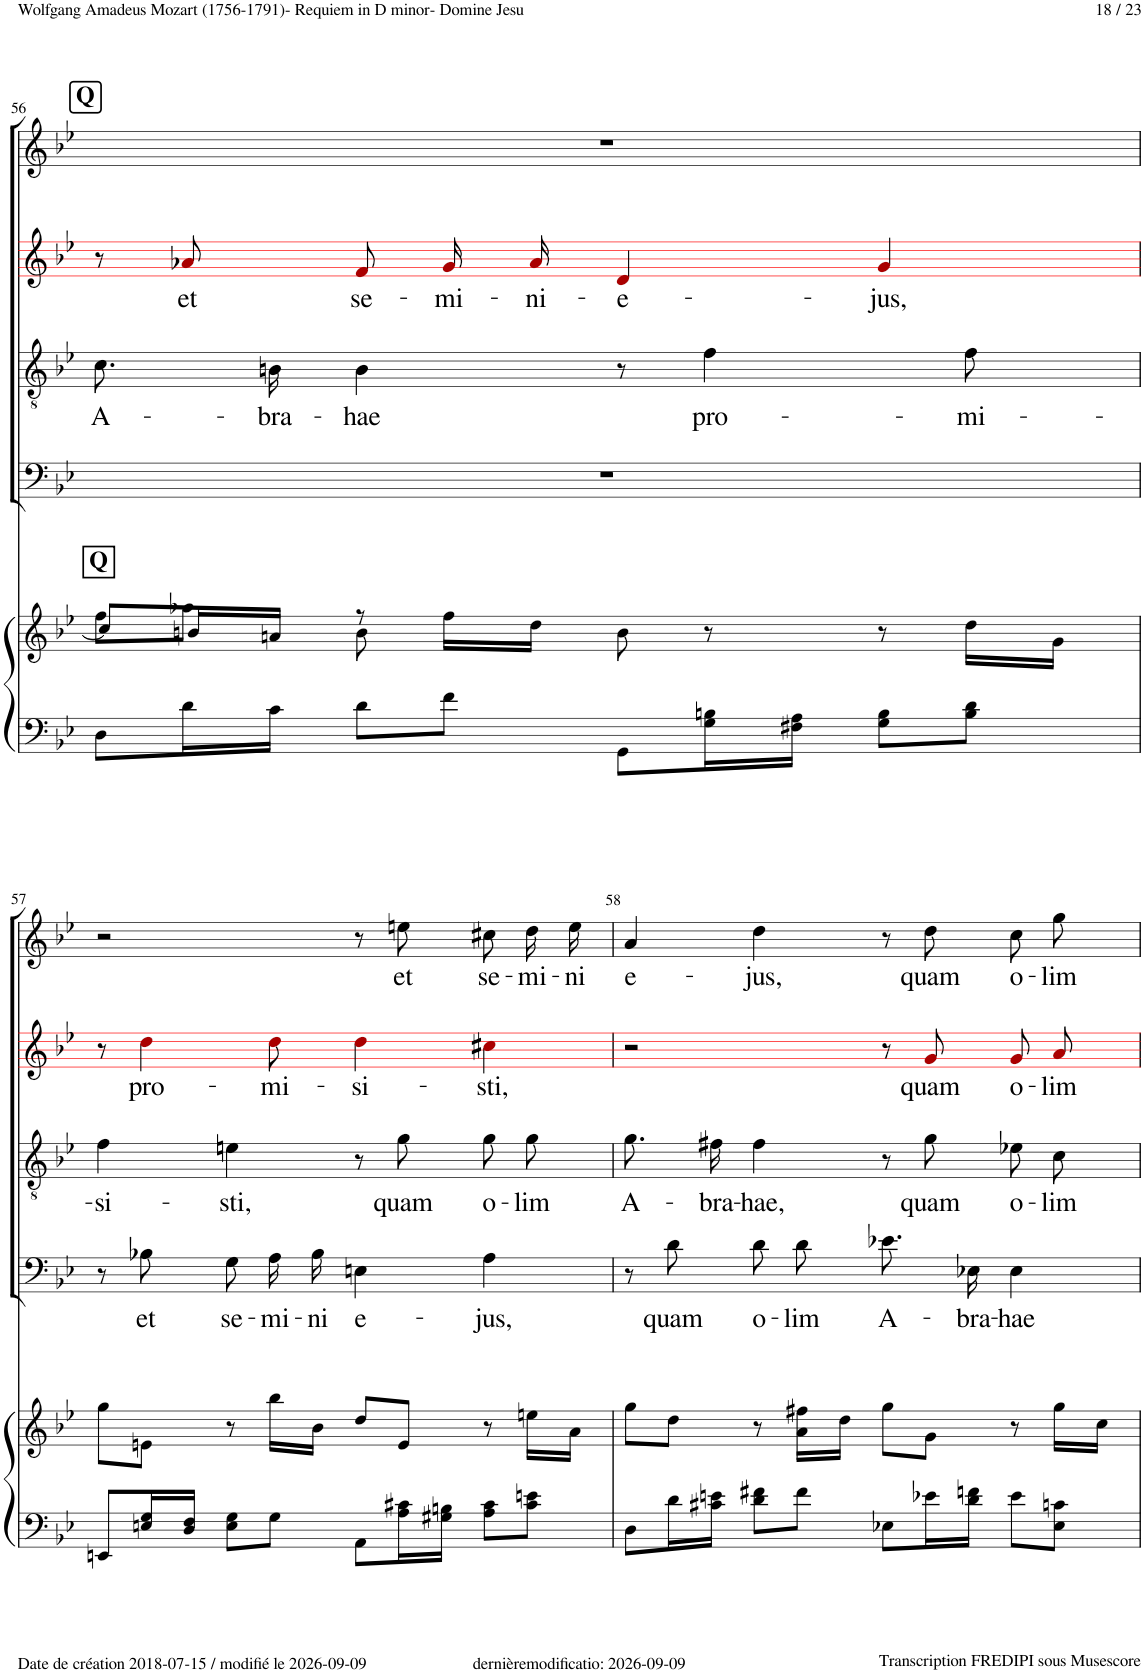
**kern	**kern	**kern	**text	**kern	**text	**kern	**text	**kern	**text
*part5	*part5	*part4	*part4	*part3	*part3	*part2	*part2	*part1	*part1
*staff6	*staff5	*staff4	*staff4	*staff3	*staff3	*staff2	*staff2	*staff1	*staff1
*I"Piano	*	*I"Bass	*	*I"Tenor	*	*I"Alto	*	*I"Soprano	*
*I'Pno	*	*	*	*	*	*	*	*	*
!!LO:PB:g=z
*clefF4	*clefG2	*clefF4	*	*clefGv2	*	*clefG2	*	*clefG2	*
*	*	*	*	*	*	*ITrd1c2	*	*	*
*k[b-e-]	*k[b-e-]	*k[b-e-]	*	*k[b-e-]	*	*k[b-e-]	*	*k[b-e-]	*
*M4/4	*M4/4	*M4/4	*	*M4/4	*	*M4/4	*	*M4/4	*
*met(c)	*met(c)	*met(c)	*	*met(c)	*	*met(c)	*	*met(c)	*
!!LO:REH:place=s1:a:B:cj:fs=14:t=Q
=56	=56	=56	=56	=56	=56	=56	=56	=56	=56
*	*^	*	*	*	*	*	*	*	*
!	!LO:TX:a:B:t=Q	!	!	!	!	!	!	!	!	!
!	!	!	!	!	!	!LO:LY:b	!	!	!	!
8D\L	8cc/L]	8ff\L	1r	.	8.c!\L	A-	8r	.	1r	.
!	!	!	!	!	!	!	!	!LO:LY:b	!	!
16d\L	16bn/L	8aa-X\J	.	.	.	.	8a-X!i/	et	.	.
!	!	!	!	!	!	!LO:LY:b	!	!	!	!
16c\JJ	16an/JJ	.	.	.	16Bn!\Jk	-bra-	.	.	.	.
!	!	!	!	!	!	!LO:LY:b	!	!LO:LY:b	!	!
8d\L	8r	8b\	.	.	4B!\	-hae	8f!i/L	se-	.	.
!	!	!	!	!	!	!	!	!LO:LY:b	!	!
8f\J	16ff\LL	2ryy	.	.	.	.	16g!i/L	-mi-	.	.
!	!	!	!	!	!	!	!	!LO:LY:b	!	!
.	16dd\JJ	.	.	.	.	.	16a-!i/JJ	-ni-	.	.
!	!	!	!	!	!	!	!	!LO:LY:b	!	!
8GG\L	8b\	.	.	.	8r	.	4d!i/	-e-	.	.
!	!	!	!	!	!	!LO:LY:b	!	!	!	!
16G\ 16Bn\L	8r	.	.	.	4f!\	pro-	.	.	.	.
16F#X\ 16A\JJ	.	.	.	.	.	.	.	.	.	.
!	!	!	!	!	!	!	!	!LO:LY:b	!	!
8G\ 8B\L	8r	.	.	.	.	.	4g!i/	-jus,	.	.
!	!	!	!	!	!	!LO:LY:b	!	!	!	!
8B\ 8d\J	16dd\LL	8ryy	.	.	8f!\	-mi-	.	.	.	.
.	16g\JJ	.	.	.	.	.	.	.	.	.
*	*v	*v	*	*	*	*	*	*	*	*
!!LO:LB:g=z
=57	=57	=57	=57	=57	=57	=57	=57	=57	=57
!	!	!	!	!	!LO:LY:b	!	!	!	!
8EEn/L	8gg\L	8r	.	4f!\	-si-	8r	.	2r	.
!	!	!	!LO:LY:b	!	!	!	!LO:LY:b	!	!
16En/ 16G/L	8en\J	8B-X!\	et	.	.	4dd!i\	pro-	.	.
16D/ 16F/JJ	.	.	.	.	.	.	.	.	.
!	!	!	!LO:LY:b	!	!LO:LY:b	!	!	!	!
8E\ 8G\L	8r	8G!\L	se-	4en!\	-sti,	.	.	.	.
!	!	!	!LO:LY:b	!	!	!	!LO:LY:b	!	!
8G\J	16bb-\LL	16A!\L	-mi-	.	.	8dd!i\	-mi-	.	.
!	!	!	!LO:LY:b	!	!	!	!	!	!
.	16b-\JJ	16B-!\JJ	-ni	.	.	.	.	.	.
!	!	!	!LO:LY:b	!	!	!	!LO:LY:b	!	!
8AA\L	8dd/L	4En!\	e-	8r	.	4dd!i\	-si-	8r	.
!	!	!	!	!	!LO:LY:b	!	!	!	!LO:LY:b
16A\ 16c#X\L	8e/J	.	.	8g!\	quam	.	.	8een!\	et
16G#X\ 16Bn\JJ	.	.	.	.	.	.	.	.	.
!	!	!	!LO:LY:b	!	!LO:LY:b	!	!LO:LY:b	!	!LO:LY:b
8A\ 8c#\L	8r	4A!\	-jus,	8g!\L	o-	4cc#X!i\	-sti,	8cc#X!\L	se-
!	!	!	!	!	!LO:LY:b	!	!	!	!LO:LY:b
8c#\ 8en\J	16een\LL	.	.	8g!\J	-lim	.	.	16dd!\L	-mi-
!	!	!	!	!	!	!	!	!	!LO:LY:b
.	16a\JJ	.	.	.	.	.	.	16ee!\JJ	-ni
=58	=58	=58	=58	=58	=58	=58	=58	=58	=58
!	!	!	!	!	!LO:LY:b	!	!	!	!LO:LY:b
8D\L	8gg\L	8r	.	8.g!\L	A-	2r	.	4a!/	e-
!	!	!	!LO:LY:b	!	!	!	!	!	!
16d\L	8dd\J	8d!\	quam	.	.	.	.	.	.
!	!	!	!	!	!LO:LY:b	!	!	!	!
16c#X\ 16en\JJ	.	.	.	16f#X!\Jk	-bra-	.	.	.	.
!	!	!	!LO:LY:b	!	!LO:LY:b	!	!	!	!LO:LY:b
8d\ 8f#X\L	8r	8d!\L	o-	4f#!\	-hae,	.	.	4dd!\	-jus,
!	!	!	!LO:LY:b	!	!	!	!	!	!
8f#\J	16a\ 16ff#X\LL	8d!\J	-lim	.	.	.	.	.	.
.	16dd\JJ	.	.	.	.	.	.	.	.
!	!	!	!LO:LY:b	!	!	!	!	!	!
8E-X\L	8gg\L	8.e-X!\L	A-	8r	.	8r	.	8r	.
!	!	!	!	!	!LO:LY:b	!	!LO:LY:b	!	!LO:LY:b
16e-X\L	8g\J	.	.	8g!\	quam	8g!i/	quam	8dd!\	quam
!	!	!	!LO:LY:b	!	!	!	!	!	!
16d\ 16fn\JJ	.	16E-X!\Jk	-bra-	.	.	.	.	.	.
!	!	!	!LO:LY:b	!	!LO:LY:b	!	!LO:LY:b	!	!LO:LY:b
8e-\L	8r	4E-!\	-hae	8e-X!\L	o-	8g!i/L	o-	8cc!\L	o-
!	!	!	!	!	!LO:LY:b	!	!LO:LY:b	!	!LO:LY:b
8E-\ 8cn\J	16gg\LL	.	.	8c!\J	-lim	8a!i/J	-lim	8gg!\J	-lim
.	16cc\JJ	.	.	.	.	.	.	.	.
=	=	=	=	=	=	=	=	=	=
*-	*-	*-	*-	*-	*-	*-	*-	*-	*-
